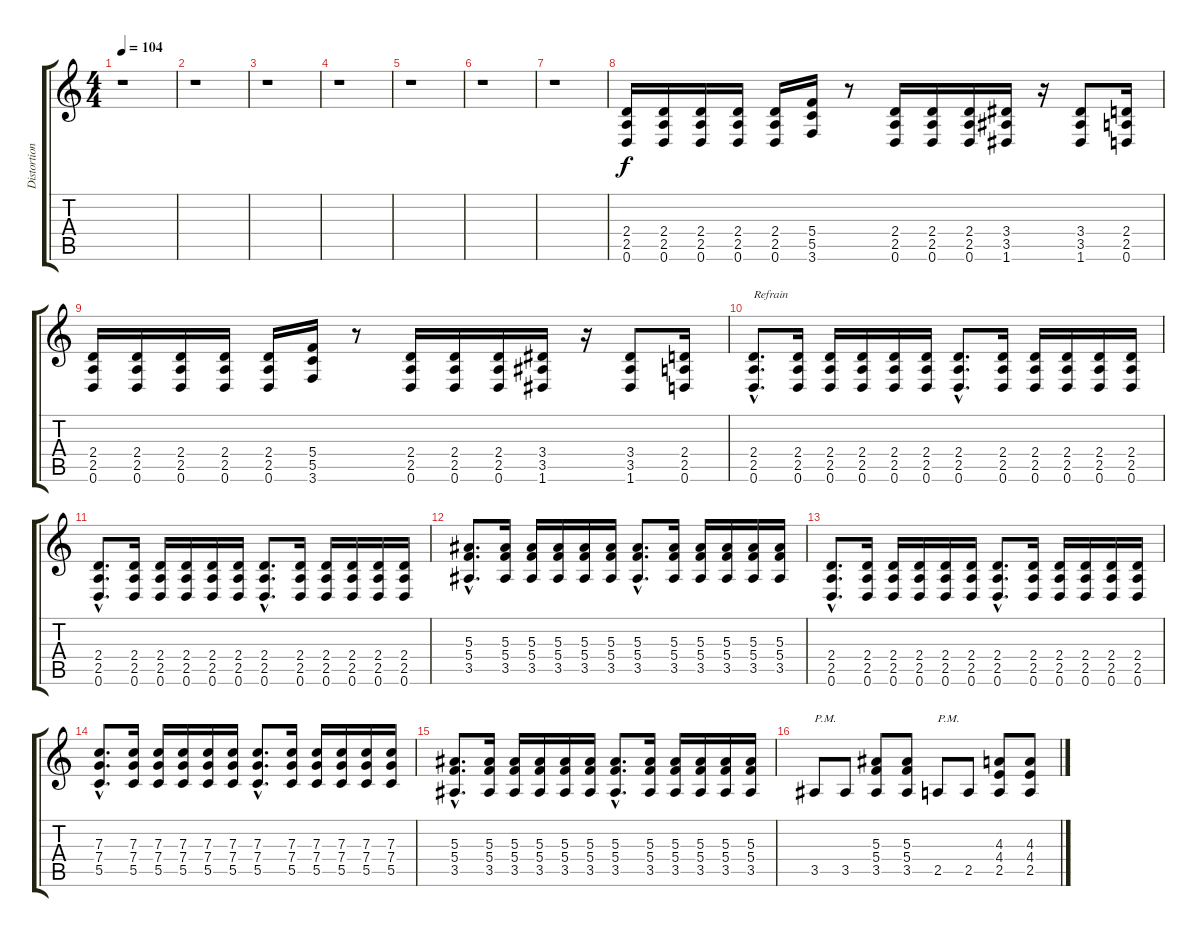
\track ("Distortion" "Distortion") {instrument distortionguitar}
\staff {score tabs}
\tuning (D4 A3 F3 C3 G2 D2) {hide}
\ts (4 4)
\tempo 104
\clef g2
\ks c
r.1{dy f} |
r.1 |
r.1 |
r.1 |
r.1 |
r.1 |
r.1 |
(2.4 2.5 0.6).16 (2.4 2.5 0.6).16 (2.4 2.5 0.6).16 (2.4 2.5 0.6).16 (2.4 2.5 0.6).16 (5.4 5.5 3.6).16 r.8 (2.4 2.5 0.6).16 (2.4 2.5 0.6).16 (2.4 2.5 0.6).16 (3.4 3.5 1.6).16 r.16 (3.4 3.5 1.6).8 (2.4 2.5 0.6).16 |
(2.4 2.5 0.6).16 (2.4 2.5 0.6).16 (2.4 2.5 0.6).16 (2.4 2.5 0.6).16 (2.4 2.5 0.6).16 (5.4 5.5 3.6).16 r.8 (2.4 2.5 0.6).16 (2.4 2.5 0.6).16 (2.4 2.5 0.6).16 (3.4 3.5 1.6).16 r.16 (3.4 3.5 1.6).8 (2.4 2.5 0.6).16 |
(2.4{hac} 2.5{hac} 0.6{hac}).8{d txt "Refrain"} (2.4 2.5 0.6).16 (2.4 2.5 0.6).16 (2.4 2.5 0.6).16 (2.4 2.5 0.6).16 (2.4 2.5 0.6).16 (2.4{hac} 2.5{hac} 0.6{hac}).8{d} (2.4 2.5 0.6).16 (2.4 2.5 0.6).16 (2.4 2.5 0.6).16 (2.4 2.5 0.6).16 (2.4 2.5 0.6).16 |
(2.4{hac} 2.5{hac} 0.6{hac}).8{d} (2.4 2.5 0.6).16 (2.4 2.5 0.6).16 (2.4 2.5 0.6).16 (2.4 2.5 0.6).16 (2.4 2.5 0.6).16 (2.4{hac} 2.5{hac} 0.6{hac}).8{d} (2.4 2.5 0.6).16 (2.4 2.5 0.6).16 (2.4 2.5 0.6).16 (2.4 2.5 0.6).16 (2.4 2.5 0.6).16 |
(5.3{hac} 5.4{hac} 3.5{hac}).8{d} (5.3 5.4 3.5).16 (5.3 5.4 3.5).16 (5.3 5.4 3.5).16 (5.3 5.4 3.5).16 (5.3 5.4 3.5).16 (5.3{hac} 5.4{hac} 3.5{hac}).8{d} (5.3 5.4 3.5).16 (5.3 5.4 3.5).16 (5.3 5.4 3.5).16 (5.3 5.4 3.5).16 (5.3 5.4 3.5).16 |
(2.4{hac} 2.5{hac} 0.6{hac}).8{d} (2.4 2.5 0.6).16 (2.4 2.5 0.6).16 (2.4 2.5 0.6).16 (2.4 2.5 0.6).16 (2.4 2.5 0.6).16 (2.4{hac} 2.5{hac} 0.6{hac}).8{d} (2.4 2.5 0.6).16 (2.4 2.5 0.6).16 (2.4 2.5 0.6).16 (2.4 2.5 0.6).16 (2.4 2.5 0.6).16 |
(7.3{hac} 7.4{hac} 5.5{hac}).8{d} (7.3 7.4 5.5).16 (7.3 7.4 5.5).16 (7.3 7.4 5.5).16 (7.3 7.4 5.5).16 (7.3 7.4 5.5).16 (7.3{hac} 7.4{hac} 5.5{hac}).8{d} (7.3 7.4 5.5).16 (7.3 7.4 5.5).16 (7.3 7.4 5.5).16 (7.3 7.4 5.5).16 (7.3 7.4 5.5).16 |
(5.3{hac} 5.4{hac} 3.5{hac}).8{d} (5.3 5.4 3.5).16 (5.3 5.4 3.5).16 (5.3 5.4 3.5).16 (5.3 5.4 3.5).16 (5.3 5.4 3.5).16 (5.3{hac} 5.4{hac} 3.5{hac}).8{d} (5.3 5.4 3.5).16 (5.3 5.4 3.5).16 (5.3 5.4 3.5).16 (5.3 5.4 3.5).16 (5.3 5.4 3.5).16 |
3.5.8{txt "P.M."} 3.5.8 (5.3 5.4 3.5).8 (5.3 5.4 3.5).8 2.5.8{txt "P.M."} 2.5.8 (4.3 4.4 2.5).8 (4.3 4.4 2.5).8
